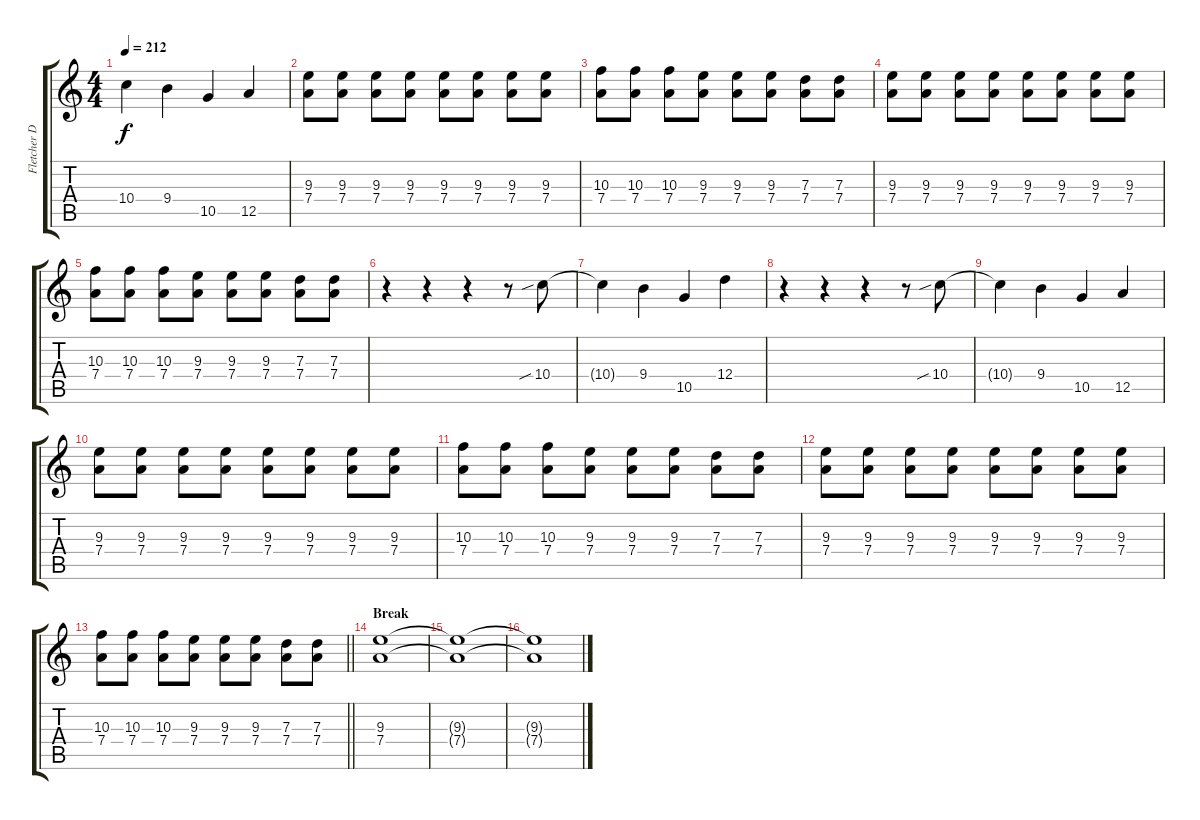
\track ("Fletcher Dragge - Guitar Lead" "Fletcher D") {instrument overdrivenguitar}
\staff {score tabs}
\tuning (E4 B3 G3 D3 A2 E2) {hide}
\ts (4 4)
\tempo 212
\clef g2
\ks c
10.4{t}.4{dy f} 9.4.4 10.5.4 12.5.4 |
(9.3 7.4).8 (9.3 7.4).8 (9.3 7.4).8 (9.3 7.4).8 (9.3 7.4).8 (9.3 7.4).8 (9.3 7.4).8 (9.3 7.4).8 |
(10.3 7.4).8 (10.3 7.4).8 (10.3 7.4).8 (9.3 7.4).8 (9.3 7.4).8 (9.3 7.4).8 (7.3 7.4).8 (7.3 7.4).8 |
(9.3 7.4).8 (9.3 7.4).8 (9.3 7.4).8 (9.3 7.4).8 (9.3 7.4).8 (9.3 7.4).8 (9.3 7.4).8 (9.3 7.4).8 |
(10.3 7.4).8 (10.3 7.4).8 (10.3 7.4).8 (9.3 7.4).8 (9.3 7.4).8 (9.3 7.4).8 (7.3 7.4).8 (7.3 7.4).8 |
r.4 r.4 r.4 r.8 10.4{sib}.8 |
10.4{t}.4 9.4.4 10.5.4 12.4.4 |
r.4 r.4 r.4 r.8 10.4{sib}.8 |
10.4{t}.4 9.4.4 10.5.4 12.5.4 |
(9.3 7.4).8 (9.3 7.4).8 (9.3 7.4).8 (9.3 7.4).8 (9.3 7.4).8 (9.3 7.4).8 (9.3 7.4).8 (9.3 7.4).8 |
(10.3 7.4).8 (10.3 7.4).8 (10.3 7.4).8 (9.3 7.4).8 (9.3 7.4).8 (9.3 7.4).8 (7.3 7.4).8 (7.3 7.4).8 |
(9.3 7.4).8 (9.3 7.4).8 (9.3 7.4).8 (9.3 7.4).8 (9.3 7.4).8 (9.3 7.4).8 (9.3 7.4).8 (9.3 7.4).8 |
\barLineRight lightlight
(10.3 7.4).8 (10.3 7.4).8 (10.3 7.4).8 (9.3 7.4).8 (9.3 7.4).8 (9.3 7.4).8 (7.3 7.4).8 (7.3 7.4).8 |
\section ("" "Break")
(9.3 7.4).1 |
(9.3{t} 7.4{t}).1 |
(9.3{t} 7.4{t}).1
